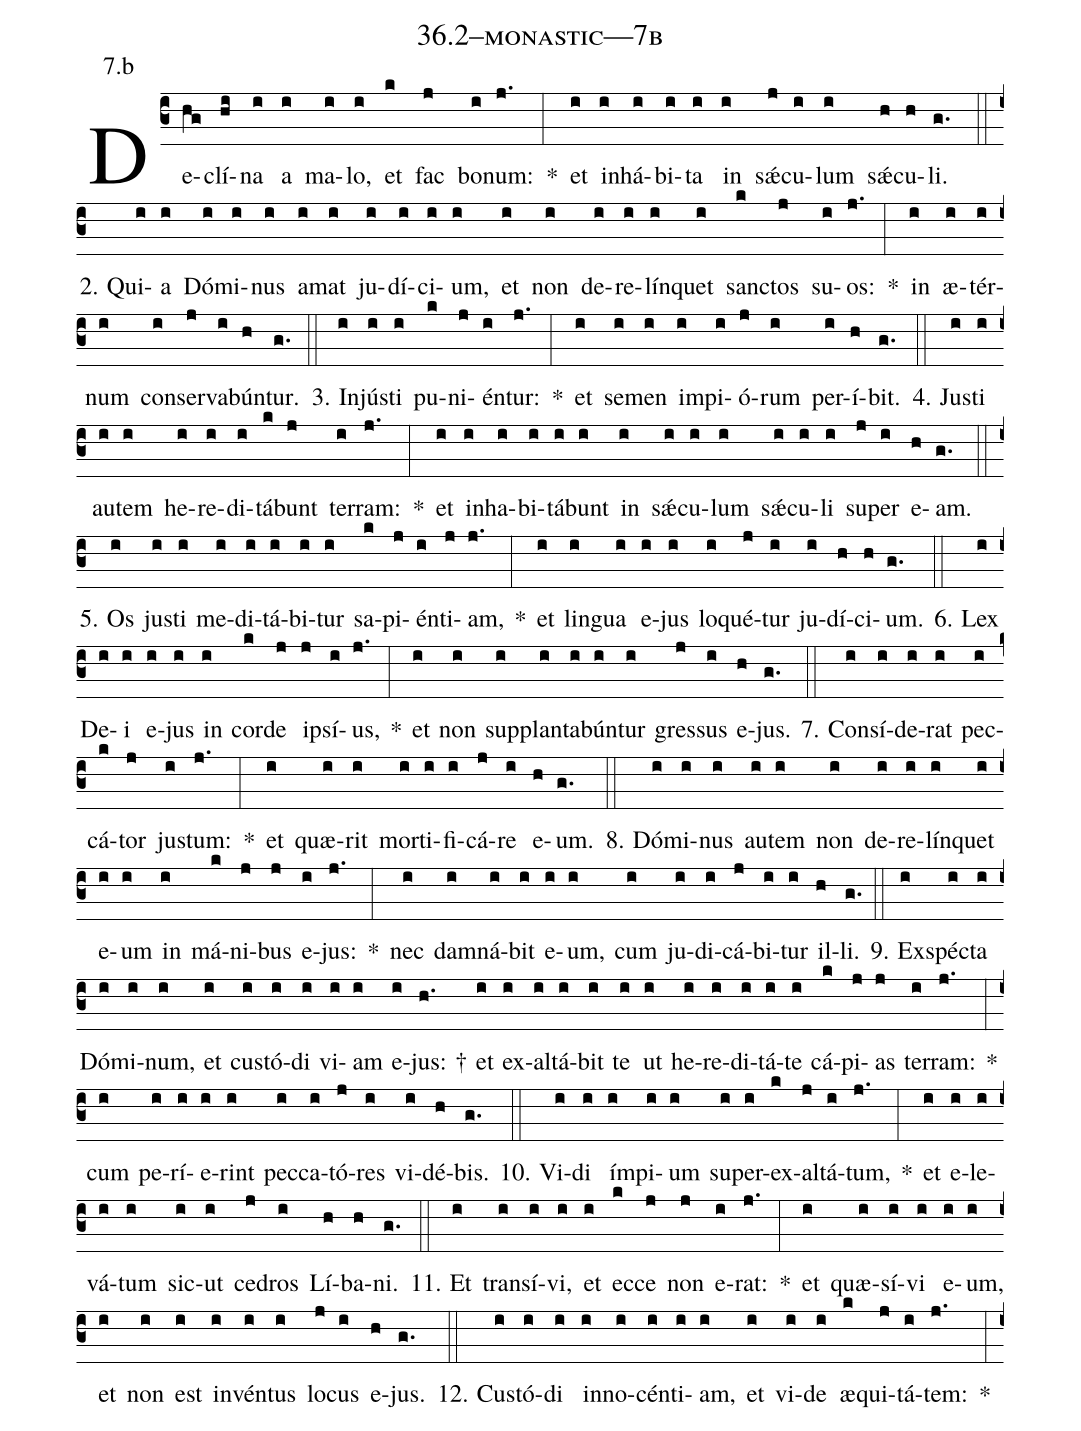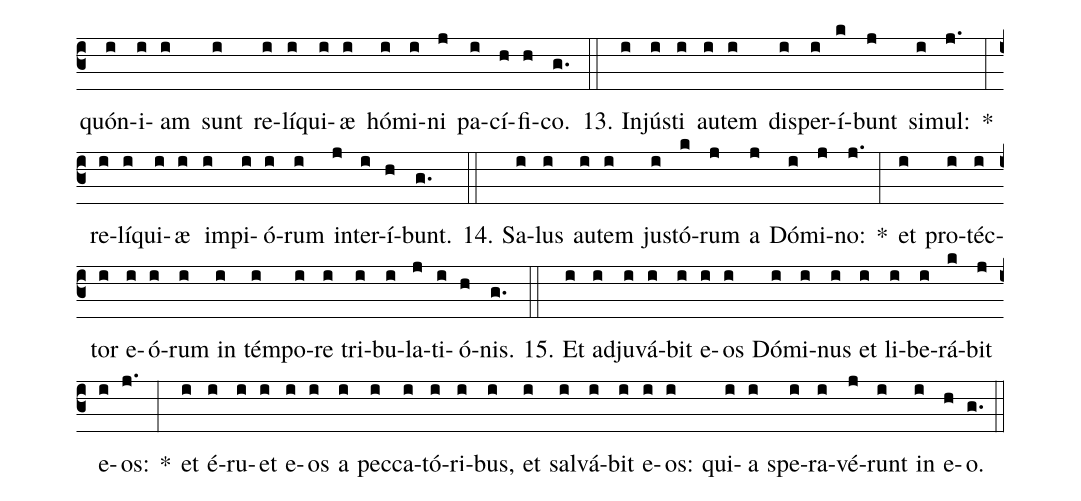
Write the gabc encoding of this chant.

name: 36.2--monastic---7b;
annotation: 7.b;
%%
(c3)De(hg)clí(hi)na(i) a(i) ma(i)lo,(i) et(k) fac(j) bo(i)num:(j.) *(:) et(i) in(i)há(i)bi(i)ta(i) in(i) sǽ(j)cu(i)lum(i) sǽ(h)cu(h)li.(g.) (::)
2. Qui(i)a(i) Dó(i)mi(i)nus(i) a(i)mat(i) ju(i)dí(i)ci(i)um,(i) et(i) non(i) de(i)re(i)lín(i)quet(i) sanc(k)tos(j) su(i)os:(j.) *(:) in(i) æ(i)tér(i)num(i) con(i)ser(j)va(i)bún(h)tur.(g.) (::)
3. In(i)jús(i)ti(i) pu(k)ni(j)én(i)tur:(j.) *(:) et(i) se(i)men(i) im(i)pi(i)ó(j)rum(i) per(i)í(h)bit.(g.) (::)
4. Jus(i)ti(i) au(i)tem(i) he(i)re(i)di(i)tá(k)bunt(j) ter(i)ram:(j.) *(:) et(i) in(i)ha(i)bi(i)tá(i)bunt(i) in(i) sǽ(i)cu(i)lum(i) sǽ(i)cu(i)li(i) su(j)per(i) e(h)am.(g.) (::)
5. Os(i) jus(i)ti(i) me(i)di(i)tá(i)bi(i)tur(i) sa(k)pi(j)én(i)ti(j)am,(j.) *(:) et(i) lin(i)gua(i) e(i)jus(i) lo(i)qué(j)tur(i) ju(i)dí(h)ci(h)um.(g.) (::)
6. Lex(i) De(i)i(i) e(i)jus(i) in(i) cor(k)de(j) ip(j)sí(i)us,(j.) *(:) et(i) non(i) sup(i)plan(i)ta(i)bún(i)tur(i) gres(j)sus(i) e(h)jus.(g.) (::)
7. Con(i)sí(i)de(i)rat(i) pec(i)cá(k)tor(j) jus(i)tum:(j.) *(:) et(i) quæ(i)rit(i) mor(i)ti(i)fi(i)cá(j)re(i) e(h)um.(g.) (::)
8. Dó(i)mi(i)nus(i) au(i)tem(i) non(i) de(i)re(i)lín(i)quet(i) e(i)um(i) in(i) má(k)ni(j)bus(j) e(i)jus:(j.) *(:) nec(i) dam(i)ná(i)bit(i) e(i)um,(i) cum(i) ju(i)di(i)cá(j)bi(i)tur(i) il(h)li.(g.) (::)
9. Ex(i)spéc(i)ta(i) Dó(i)mi(i)num,(i) et(i) cus(i)tó(i)di(i) vi(i)am(i) e(i)jus: †(h.) et(i) ex(i)al(i)tá(i)bit(i) te(i) ut(i) he(i)re(i)di(i)tá(i)te(i) cá(k)pi(j)as(j) ter(i)ram:(j.) *(:) cum(i) pe(i)rí(i)e(i)rint(i) pec(i)ca(i)tó(j)res(i) vi(i)dé(h)bis.(g.) (::)
10. Vi(i)di(i) ím(i)pi(i)um(i) su(i)per(i)ex(k)al(j)tá(i)tum,(j.) *(:) et(i) e(i)le(i)vá(i)tum(i) sic(i)ut(i) ce(j)dros(i) Lí(h)ba(h)ni.(g.) (::)
11. Et(i) trans(i)í(i)vi,(i) et(i) ec(k)ce(j) non(j) e(i)rat:(j.) *(:) et(i) quæ(i)sí(i)vi(i) e(i)um,(i) et(i) non(i) est(i) in(i)vén(i)tus(i) lo(j)cus(i) e(h)jus.(g.) (::)
12. Cus(i)tó(i)di(i) in(i)no(i)cén(i)ti(i)am,(i) et(i) vi(i)de(i) æ(k)qui(j)tá(i)tem:(j.) *(:) quón(i)i(i)am(i) sunt(i) re(i)lí(i)qui(i)æ(i) hó(i)mi(i)ni(j) pa(i)cí(h)fi(h)co.(g.) (::)
13. In(i)jús(i)ti(i) au(i)tem(i) dis(i)per(i)í(k)bunt(j) si(i)mul:(j.) *(:) re(i)lí(i)qui(i)æ(i) im(i)pi(i)ó(i)rum(i) in(j)ter(i)í(h)bunt.(g.) (::)
14. Sa(i)lus(i) au(i)tem(i) jus(i)tó(k)rum(j) a(j) Dó(i)mi(j)no:(j.) *(:) et(i) pro(i)téc(i)tor(i) e(i)ó(i)rum(i) in(i) tém(i)po(i)re(i) tri(i)bu(i)la(j)ti(i)ó(h)nis.(g.) (::)
15. Et(i) ad(i)ju(i)vá(i)bit(i) e(i)os(i) Dó(i)mi(i)nus(i) et(i) li(i)be(i)rá(k)bit(j) e(i)os:(j.) *(:) et(i) é(i)ru(i)et(i) e(i)os(i) a(i) pec(i)ca(i)tó(i)ri(i)bus,(i) et(i) sal(i)vá(i)bit(i) e(i)os:(i) qui(i)a(i) spe(i)ra(i)vé(j)runt(i) in(i) e(h)o.(g.) (::)
